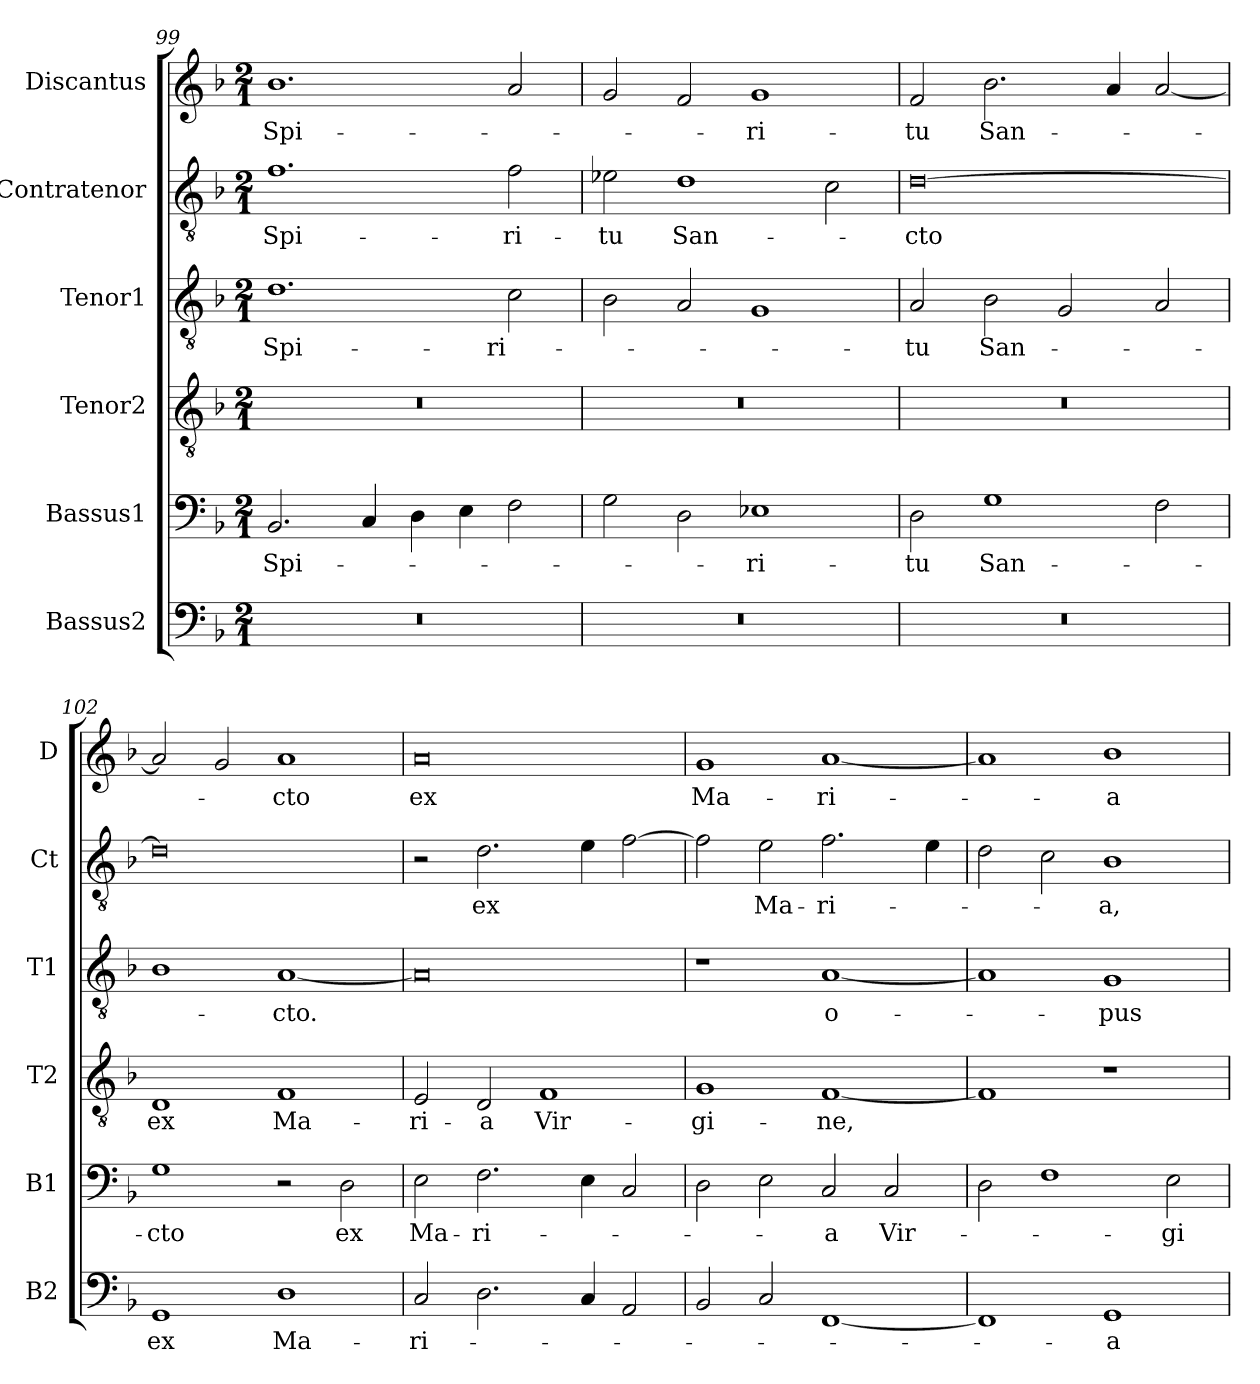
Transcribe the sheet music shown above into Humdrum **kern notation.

**kern	**text	**kern	**text	**kern	**text	**kern	**text	**kern	**text	**kern	**text
*part6	*part6	*part5	*part5	*part4	*part4	*part3	*part3	*part2	*part2	*part1	*part1
*staff6	*staff6	*staff5	*staff5	*staff4	*staff4	*staff3	*staff3	*staff2	*staff2	*staff1	*staff1
*I"Bassus2	*	*I"Bassus1	*	*I"Tenor2	*	*I"Tenor1	*	*I"Contratenor	*	*I"Discantus	*
*I'B2	*	*I'B1	*	*I'T2	*	*I'T1	*	*I'Ct	*	*I'D	*
*clefF4	*	*clefF4	*	*clefGv2	*	*clefGv2	*	*clefGv2	*	*clefG2	*
*k[b-]	*	*k[b-]	*	*k[b-]	*	*k[b-]	*	*k[b-]	*	*k[b-]	*
*M2/1	*	*M2/1	*	*M2/1	*	*M2/1	*	*M2/1	*	*M2/1	*
=99	=99	=99	=99	=99	=99	=99	=99	=99	=99	=99	=99
0r	.	2.BB-/	Spi-	0r	.	1.d	Spi-	1.f	Spi-	1.b-	Spi-
.	.	4C/	.	.	.	.	.	.	.	.	.
.	.	4D\	.	.	.	.	.	.	.	.	.
.	.	4E\	.	.	.	.	.	.	.	.	.
.	.	2F\	.	.	.	2c\	-ri-	2f\	-ri-	2a/	.
=100	=100	=100	=100	=100	=100	=100	=100	=100	=100	=100	=100
0r	.	2G\	.	0r	.	2B-\	.	2e-X\	-tu	2g/	.
.	.	2D\	.	.	.	2A/	.	1d	San-	2f/	.
.	.	1E-X	-ri-	.	.	1G	.	.	.	1g	-ri-
.	.	.	.	.	.	.	.	2c\	.	.	.
=101	=101	=101	=101	=101	=101	=101	=101	=101	=101	=101	=101
0r	.	2D\	-tu	0r	.	2A/	-tu	[0d	-cto	2f/	-tu
.	.	1G	San-	.	.	2B-\	San-	.	.	2.b-\	San-
.	.	.	.	.	.	2G/	.	.	.	.	.
.	.	.	.	.	.	.	.	.	.	4a/	.
.	.	2F\	.	.	.	2A/	.	.	.	[2a/	.
=102	=102	=102	=102	=102	=102	=102	=102	=102	=102	=102	=102
1GG	ex	1G	-cto	1D	ex	1B-	.	0d]	.	2a/]	.
.	.	.	.	.	.	.	.	.	.	2g/	.
1D	Ma-	2r	.	1F	Ma-	[1A	-cto.	.	.	1a	-cto
.	.	2D\	ex	.	.	.	.	.	.	.	.
=103	=103	=103	=103	=103	=103	=103	=103	=103	=103	=103	=103
2C/	-ri-	2E\	Ma-	2E/	-ri-	0A]	.	2r	.	0a	ex
2.D\	.	2.F\	-ri-	2D/	-a	.	.	2.d\	ex	.	.
.	.	.	.	1F	Vir-	.	.	.	.	.	.
4C/	.	4E\	.	.	.	.	.	4e\	.	.	.
2AA/	.	2C/	.	.	.	.	.	[2f\	.	.	.
=104	=104	=104	=104	=104	=104	=104	=104	=104	=104	=104	=104
2BB-/	.	2D\	.	1G	-gi-	1r	.	2f\]	.	1g	Ma-
2C/	.	2E\	.	.	.	.	.	2e\	Ma-	.	.
[1FF	.	2C/	-a	[1F	-ne,	[1A	o-	2.f\	-ri-	[1a	-ri-
.	.	2C/	Vir-	.	.	.	.	.	.	.	.
.	.	.	.	.	.	.	.	4e\	.	.	.
=105	=105	=105	=105	=105	=105	=105	=105	=105	=105	=105	=105
1FF]	.	2D\	.	1F]	.	1A]	.	2d\	.	1a]	.
.	.	1F	.	.	.	.	.	2c\	.	.	.
1GG	-a	.	.	1r	.	1G	-pus	1B-	-a,	1b-	-a
.	.	2E\	-gi-	.	.	.	.	.	.	.	.
=	=	=	=	=	=	=	=	=	=	=	=
*-	*-	*-	*-	*-	*-	*-	*-	*-	*-	*-	*-
